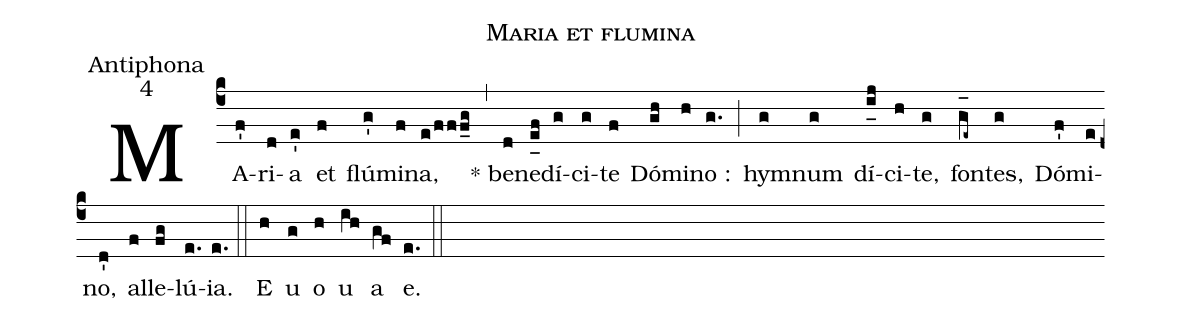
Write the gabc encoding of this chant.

name:Maria et flumina;
office-part:Antiphona;
mode:4;
%%
(c4) MA(f')ri(d)a(e') et(f) flú(g')mi(f)na,(e/fff_g) (,) * be(d)ne(e_[uh:l]f)dí(g)ci(g)te(f) Dó(gh)mi(h)no :(g.) (;) hy(g)mnum(g) dí(i_[uh:l]j)ci(h)te,(g) fon(g_[oh:h]e~)tes,(g) Dó(f')mi(e)no,(d') al(f)le(fg)lú(e.){ia}.(e.) (::) <eu>E(h) u(g) o(h) u(ih) a(gf) e.</eu>(e.) (::)
